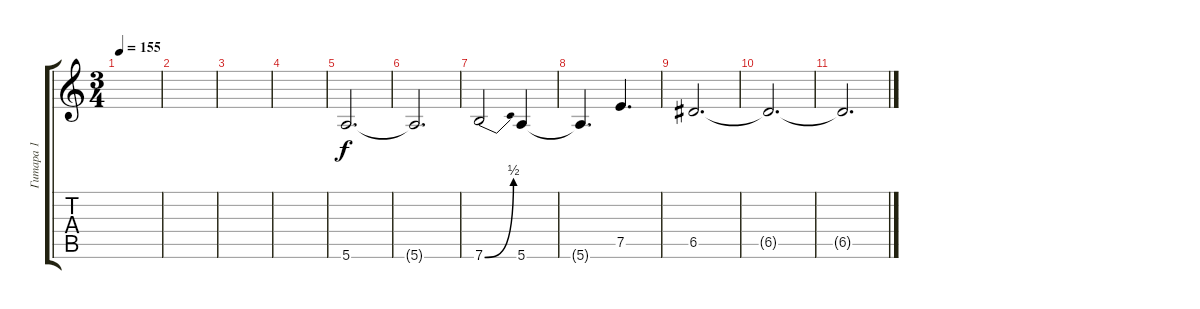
\track ("Гитара 1" "Гитара 1") {instrument distortionguitar}
\staff {score tabs}
\tuning (E4 B3 G3 D3 A2 E2) {hide}
\ts (3 4)
\tempo 155
\clef g2
\ks c
|
|
|
|
5.6.2{d} |
5.6{t}.2{d} |
7.6{be (bend 0 0 60 2)}.2 5.6.4 |
5.6{t}.4{d} 7.5.4{d} |
6.5.2{d} |
6.5{t}.2{d} |
6.5{t}.2{d}
